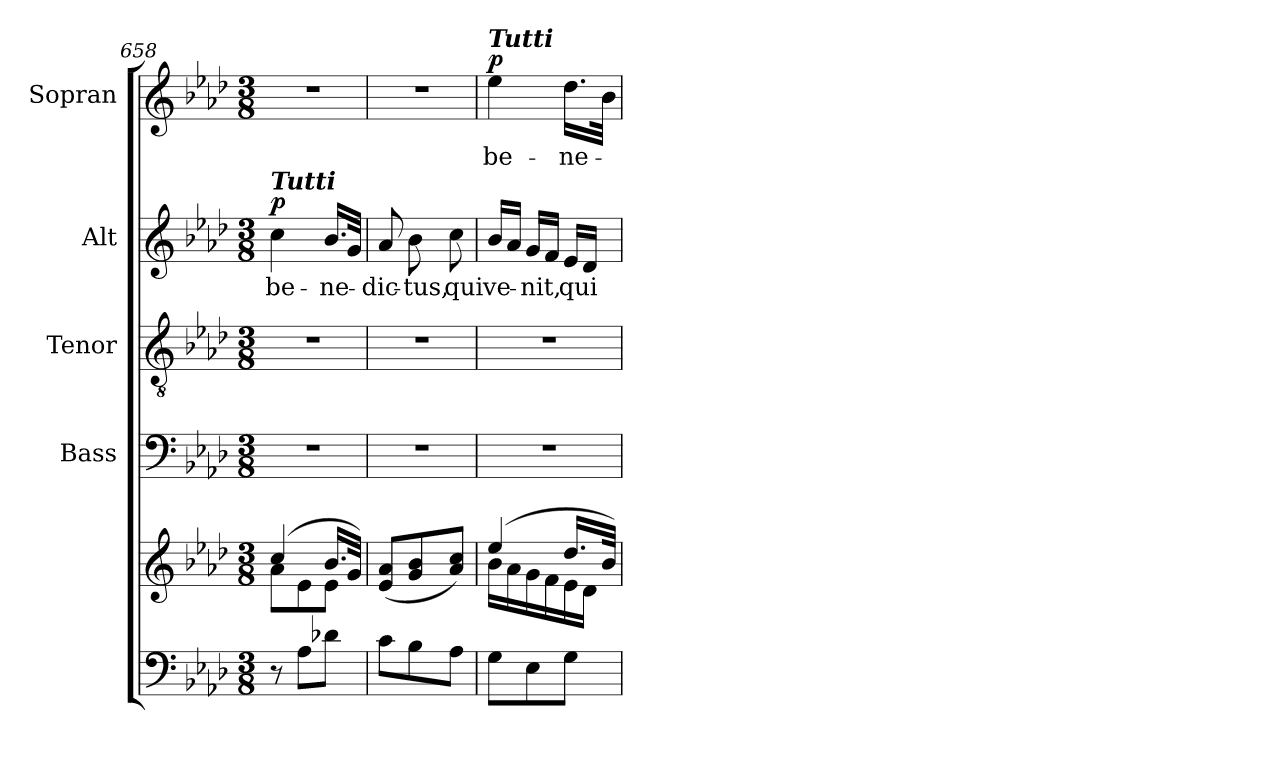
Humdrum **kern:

**kern	**kern	**kern	**kern	**kern	**text	**dynam	**kern	**text	**dynam
*part5	*part5	*part4	*part3	*part2	*part2	*part2	*part1	*part1	*part1
*staff6	*staff5	*staff4	*staff3	*staff2	*staff2	*staff2	*staff1	*staff1	*staff1
*	*	*I"Bass	*I"Tenor	*I"Alt	*	*	*I"Sopran	*	*
*	*	*I'B.	*I'T.	*I'A.	*	*	*I'S.	*	*
*clefF4	*clefG2	*clefF4	*clefGv2	*clefG2	*	*	*clefG2	*	*
*k[b-e-a-d-]	*k[b-e-a-d-]	*k[b-e-a-d-]	*k[b-e-a-d-]	*k[b-e-a-d-]	*	*	*k[b-e-a-d-]	*	*
*A-:	*A-:	*A-:	*A-:	*A-:	*	*	*A-:	*	*
*M3/8	*M3/8	*M3/8	*M3/8	*M3/8	*	*	*M3/8	*	*
=658	=658	=658	=658	=658	=658	=658	=658	=658	=658
*	*^	*	*	*	*	*	*	*	*
!	!	!	!	!	!LO:TX:a:Bi:t=Tutti	!	!	!	!	!
!	!	!	!	!	!	!LO:LY:b	!LO:DY:a	!	!	!
8r	(4cc/	8a-\L	4.r	4.r	4cc\	be-	p	4.r	.	.
8A-\L	.	8e-\	.	.	.	.	.	.	.	.
!	!	!	!	!	!	!LO:LY:b	!	!	!	!
8d-X\J	16.b-/LL	8e-\J	.	.	16.b-/LL	-ne-	.	.	.	.
.	32g/JJk)	.	.	.	32g/JJk	.	.	.	.	.
*	*v	*v	*	*	*	*	*	*	*	*
=659	=659	=659	=659	=659	=659	=659	=659	=659	=659
!	!	!	!	!	!LO:LY:b	!	!	!	!
8c\L	(<8e-/ 8a-/L	4.r	4.r	8a-/	-dic-	.	4.r	.	.
!	!	!	!	!	!LO:LY:b	!	!	!	!
8B-\	8g/ 8b-/	.	.	8b-\	-tus,	.	.	.	.
!	!	!	!	!	!LO:LY:b	!	!	!	!
8A-\J	8a-/ 8cc/J)	.	.	8cc\	qui	.	.	.	.
=660	=660	=660	=660	=660	=660	=660	=660	=660	=660
*	*^	*	*	*	*	*	*	*	*
!	!	!	!	!	!	!	!	!LO:TX:a:Bi:t=Tutti	!	!
!	!	!	!	!	!	!LO:LY:b	!	!	!LO:LY:b	!LO:DY:a
8G\L	(4ee-/	16b-\LL	4.r	4.r	16b-/LL	ve-	.	4ee-\	be-	p
.	.	16a-\	.	.	16a-/JJ	.	.	.	.	.
!	!	!	!	!	!	!LO:LY:b	!	!	!	!
8E-\	.	16g\	.	.	16g/LL	-nit,	.	.	.	.
.	.	16f\	.	.	16f/JJ	.	.	.	.	.
!	!	!	!	!	!	!LO:LY:b	!	!	!LO:LY:b	!
8G\J	16.dd-/LL	16e-\	.	.	16e-/LL	qui	.	16.dd-\LL	-ne-	.
.	.	16d-\JJ	.	.	16d-/JJ	.	.	.	.	.
.	32b-/JJk)	.	.	.	.	.	.	32b-\JJk	.	.
*	*v	*v	*	*	*	*	*	*	*	*
=	=	=	=	=	=	=	=	=	=
*-	*-	*-	*-	*-	*-	*-	*-	*-	*-
